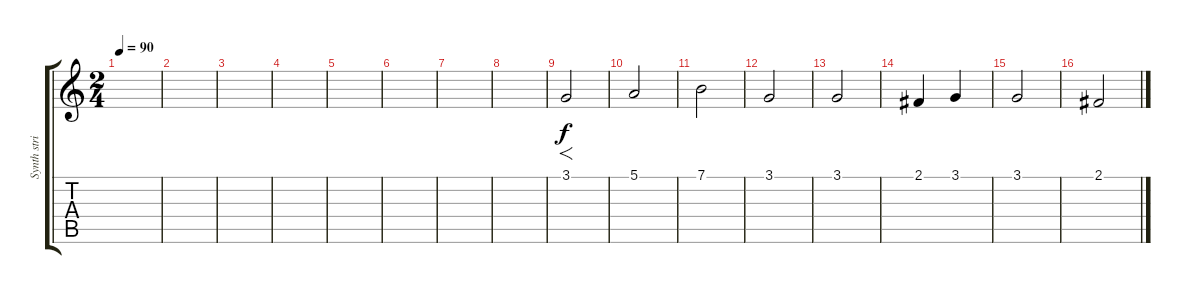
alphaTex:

\track ("Synth string" "Synth stri") {instrument synthstrings1}
\staff {score tabs}
\tuning (E4 B3 G3 D3 A2 E2) {hide}
\ts (2 4)
\tempo 90
\clef g2
\ks c
|
|
|
|
|
|
|
|
3.1.2{f volume 16} |
5.1.2 |
7.1.2 |
3.1.2 |
3.1.2 |
2.1.4 3.1.4 |
3.1.2 |
2.1.2
